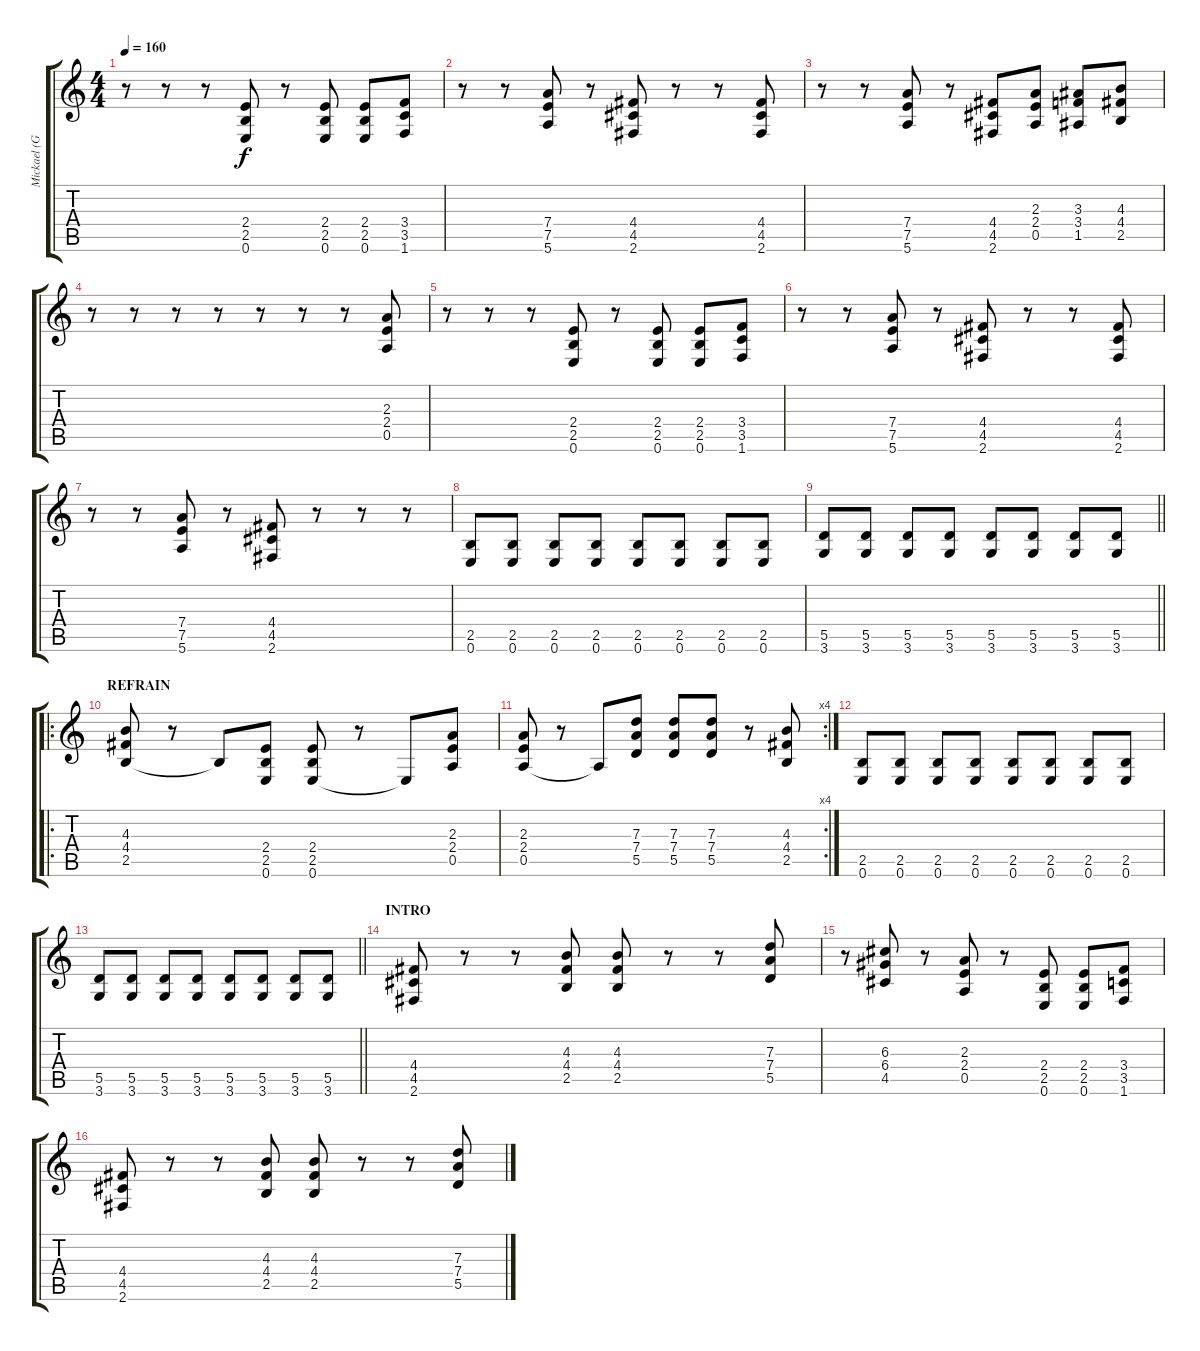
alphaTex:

\track ("Mickael (Guitare_02)" "Mickael (G") {instrument distortionguitar}
\staff {score tabs}
\tuning (E4 B3 G3 D3 A2 E2) {hide}
\ts (4 4)
\tempo 160
\clef g2
\ks c
r.8{dy f} r.8 r.8 (2.4 2.5 0.6).8 r.8 (2.4 2.5 0.6).8 (2.4 2.5 0.6).8 (3.4 3.5 1.6).8 |
r.8 r.8 (7.4 7.5 5.6).8 r.8 (4.4 4.5 2.6).8 r.8 r.8 (4.4 4.5 2.6).8 |
r.8 r.8 (7.4 7.5 5.6).8 r.8 (4.4 4.5 2.6).8 (2.3 2.4 0.5).8 (3.3 3.4 1.5).8 (4.3 4.4 2.5).8 |
r.8 r.8 r.8 r.8 r.8 r.8 r.8 (2.3 2.4 0.5).8 |
r.8 r.8 r.8 (2.4 2.5 0.6).8 r.8 (2.4 2.5 0.6).8 (2.4 2.5 0.6).8 (3.4 3.5 1.6).8 |
r.8 r.8 (7.4 7.5 5.6).8 r.8 (4.4 4.5 2.6).8 r.8 r.8 (4.4 4.5 2.6).8 |
r.8 r.8 (7.4 7.5 5.6).8 r.8 (4.4 4.5 2.6).8 r.8 r.8 r.8 |
(2.5 0.6).8 (2.5 0.6).8 (2.5 0.6).8 (2.5 0.6).8 (2.5 0.6).8 (2.5 0.6).8 (2.5 0.6).8 (2.5 0.6).8 |
\barLineRight lightlight
(5.5 3.6).8 (5.5 3.6).8 (5.5 3.6).8 (5.5 3.6).8 (5.5 3.6).8 (5.5 3.6).8 (5.5 3.6).8 (5.5 3.6).8 |
\ro
\section ("" "REFRAIN")
(4.3 4.4 2.5).8 r.8 2.5{t}.8 (2.4 2.5 0.6).8 (2.4 2.5 0.6).8 r.8 0.6{t}.8 (2.3 2.4 0.5).8 |
\rc 4
(2.3 2.4 0.5).8 r.8 0.5{t}.8 (7.3 7.4 5.5).8 (7.3 7.4 5.5).8 (7.3 7.4 5.5).8 r.8 (4.3 4.4 2.5).8 |
(2.5 0.6).8 (2.5 0.6).8 (2.5 0.6).8 (2.5 0.6).8 (2.5 0.6).8 (2.5 0.6).8 (2.5 0.6).8 (2.5 0.6).8 |
\barLineRight lightlight
(5.5 3.6).8 (5.5 3.6).8 (5.5 3.6).8 (5.5 3.6).8 (5.5 3.6).8 (5.5 3.6).8 (5.5 3.6).8 (5.5 3.6).8 |
\section ("" "INTRO")
(4.4 4.5 2.6).8 r.8 r.8 (4.3 4.4 2.5).8 (4.3 4.4 2.5).8 r.8 r.8 (7.3 7.4 5.5).8 |
r.8 (6.3 6.4 4.5).8 r.8 (2.3 2.4 0.5).8 r.8 (2.4 2.5 0.6).8 (2.4 2.5 0.6).8 (3.4 3.5 1.6).8 |
(4.4 4.5 2.6).8 r.8 r.8 (4.3 4.4 2.5).8 (4.3 4.4 2.5).8 r.8 r.8 (7.3 7.4 5.5).8
